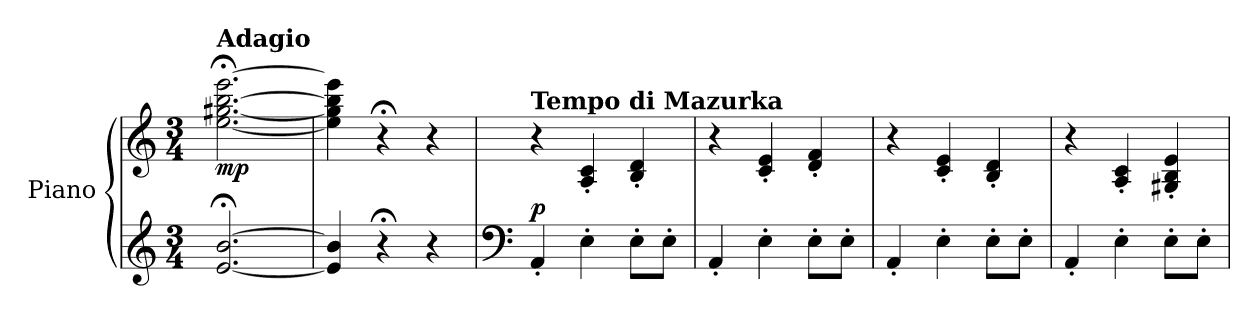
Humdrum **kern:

**kern	**kern	**dynam
*part1	*part1	*part1
*staff2	*staff1	*staff1/2
*I"Piano	*	*
*I'Pno	*	*
*clefG2	*clefG2	*
*k[]	*k[]	*
*M3/4	*M3/4	*
=1	=1	=1
!	!LO:TX:a:B:t=Adagio	!
!	!	!LO:DY:b
[2.e/;< [2.b/;<	[2.ee\;< [2.gg#X\;< [2.bb\;< [2.eee\;<	mp
=2	=2	=2
4e/] 4b/]	4ee\] 4gg#\] 4bb\] 4eee\]	.
4r;<	4r;<	.
4r	4r	.
=3	=3	=3
*clefF4	*	*
!	!LO:TX:a:B:t=Tempo di Mazurka	!
!	!	!LO:DY:a=2
4AA'/	4r	p
4E'\	4A/' 4c/'	.
8E'\L	4B/' 4d/'	.
8E'\J	.	.
=4	=4	=4
4AA'/	4r	.
4E'\	4c/' 4e/'	.
8E'\L	4d/' 4f/'	.
8E'\J	.	.
=5	=5	=5
4AA'/	4r	.
4E'\	4c/' 4e/'	.
8E'\L	4B/' 4d/'	.
8E'\J	.	.
=6	=6	=6
4AA'/	4r	.
4E'\	4A/' 4c/'	.
8E'\L	4G#X/' 4B/' 4e/'	.
8E'\J	.	.
=	=	=
*-	*-	*-
